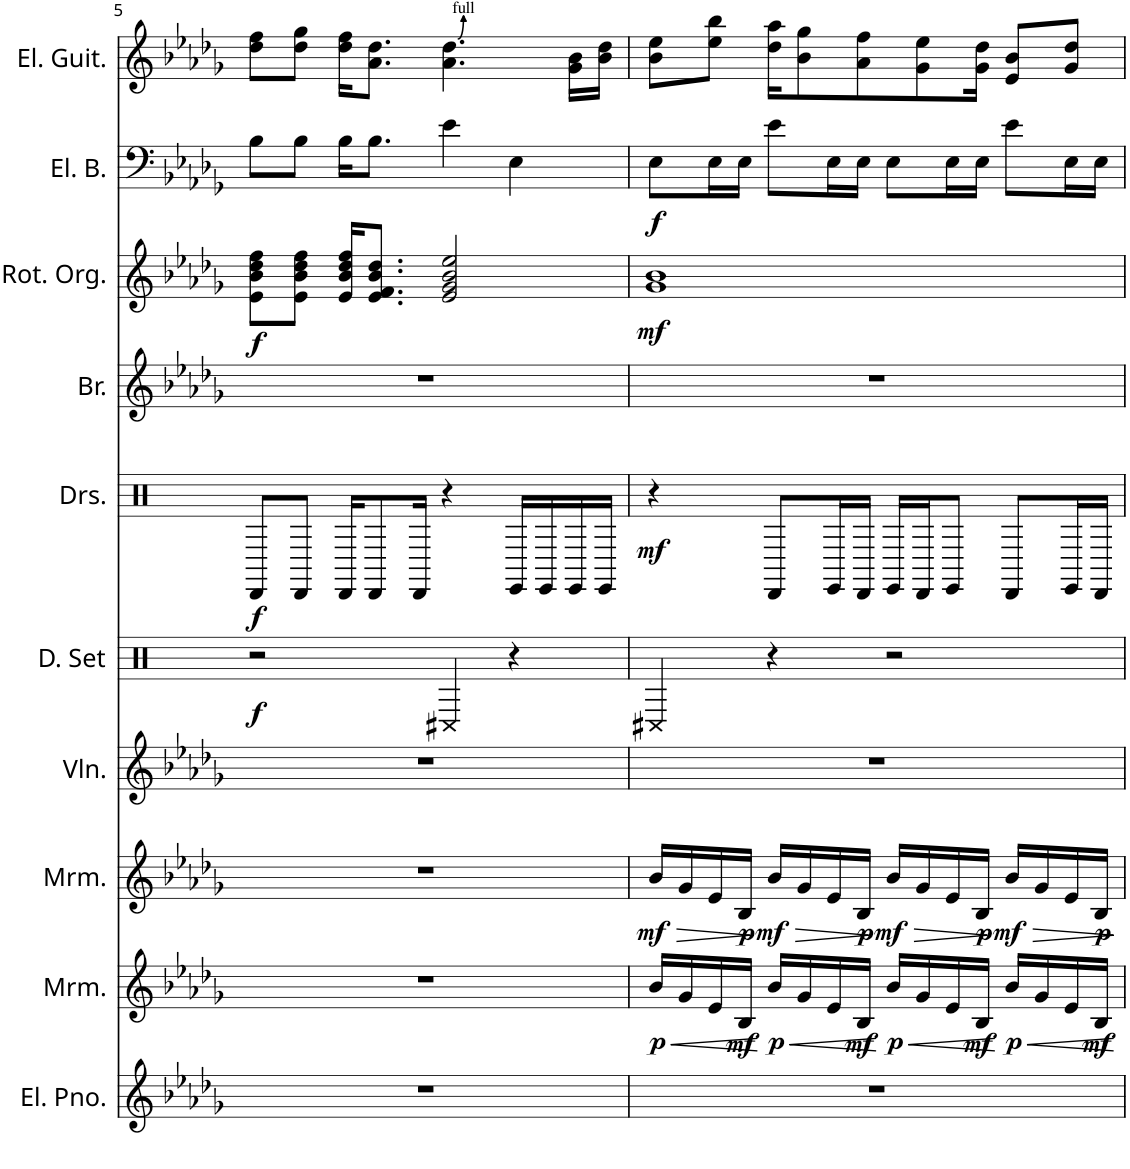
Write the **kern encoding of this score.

**kern	**kern	**dynam	**kern	**dynam	**kern	**kern	**dynam	**kern	**dynam	**kern	**kern	**dynam	**kern	**dynam	**kern
*part10	*part9	*part9	*part8	*part8	*part7	*part6	*part6	*part5	*part5	*part4	*part3	*part3	*part2	*part2	*part1
*staff10	*staff9	*staff9	*staff8	*staff8	*staff7	*staff6	*staff6	*staff5	*staff5	*staff4	*staff3	*staff3	*staff2	*staff2	*staff1
*I"エレクトリックピアノ	*I"マリンバ	*	*I"マリンバ	*	*I"ヴァイオリン	*I"ドラムセット	*	*I"ドラムセット	*	*I"金管楽器	*I"ロータリーオルガン	*	*I"エレキベース	*	*I"エレキギター
!!LO:PB:g=z
*clefG2	*clefG2	*	*clefG2	*	*clefG2	*clefX	*	*clefX	*	*clefG2	*clefG2	*	*clefF4	*	*clefG2
*k[b-e-a-d-g-]	*k[b-e-a-d-g-]	*	*k[b-e-a-d-g-]	*	*k[b-e-a-d-g-]	*k[]	*	*k[]	*	*k[b-e-a-d-g-]	*k[b-e-a-d-g-]	*	*k[b-e-a-d-g-]	*	*k[b-e-a-d-g-]
*M4/4	*M4/4	*	*M4/4	*	*M4/4	*M4/4	*	*M4/4	*	*M4/4	*M4/4	*	*M4/4	*	*M4/4
=5	=5	=5	=5	=5	=5	=5	=5	=5	=5	=5	=5	=5	=5	=5	=5
!	!	!	!	!	!	!	!LO:DY:b	!	!LO:DY:b	!	!	!LO:DY:b	!	!	!
1r	1r	.	1r	.	1r	2r	f	8DD/L	f	1r	8e-\ 8b-\ 8dd-\ 8ff\L	f	8B-\L	.	8dd-\ 8ff\L
.	.	.	.	.	.	.	.	8DD/J	.	.	8e-\ 8b-\ 8dd-\ 8ff\J	.	8B-\J	.	8dd-\ 8gg-\J
.	.	.	.	.	.	.	.	16DD/KL	.	.	16e-/ 16b-/ 16dd-/ 16ff/KL	.	16B-\KL	.	16dd-\ 16ff\KL
.	.	.	.	.	.	.	.	8DD/	.	.	8.e-/ 8.f/ 8.b-/ 8.dd-/J	.	8.B-\J	.	8.a-\ 8.dd-\J
.	.	.	.	.	.	.	.	16DD/Jk	.	.	.	.	.	.	.
.	.	.	.	.	.	4C#X/	.	4r	.	.	2e-/ 2g-/ 2b-/ 2ee-/	.	4e-\	.	4.a-\ 4.dd-\
.	.	.	.	.	.	4r	.	16EE/LL	.	.	.	.	4E-\	.	.
.	.	.	.	.	.	.	.	16EE/	.	.	.	.	.	.	.
.	.	.	.	.	.	.	.	16EE/	.	.	.	.	.	.	16g-\ 16b-\LL
.	.	.	.	.	.	.	.	16EE/JJ	.	.	.	.	.	.	16b-\ 16dd-\JJ
=6	=6	=6	=6	=6	=6	=6	=6	=6	=6	=6	=6	=6	=6	=6	=6
!	!	!LO:HP:b	!	!LO:HP:b	!	!	!	!	!	!	!	!	!	!	!
!	!	!LO:DY:n=1:b	!	!LO:DY:n=1:b	!	!	!	!	!LO:DY:b	!	!	!LO:DY:b	!	!LO:DY:b	!
1r	16b-/LL	< p	16b-/LL	> mf	1r	4C#X/	.	4r	mf	1r	1g- 1b-	mf	8E-\L	f	8b-\ 8ee-\L
.	16g-/	.	16g-/	.	.	.	.	.	.	.	.	.	.	.	.
.	16e-/	.	16e-/	.	.	.	.	.	.	.	.	.	16E-\L	.	8ee-\ 8bb-\J
!	!	!LO:DY:n=2:b	!	!LO:DY:n=2:b	!	!	!	!	!	!	!	!	!	!	!
.	16B-/JJ	mf	16B-/JJ	p	.	.	.	.	.	.	.	.	16E-\JJ	.	.
!	!	!LO:HP:n=1:b	!	!LO:HP:n=1:b	!	!	!	!	!	!	!	!	!	!	!
!	!	!LO:DY:n=3:b	!	!LO:DY:n=3:b	!	!	!	!	!	!	!	!	!	!	!
.	16b-/LL	[ < p	16b-/LL	] > mf	.	4r	.	8DD/L	.	.	.	.	8e-\L	.	16dd-\ 16aa-\KL
.	16g-/	.	16g-/	.	.	.	.	.	.	.	.	.	.	.	8b-\ 8gg-\
.	16e-/	.	16e-/	.	.	.	.	16EE/L	.	.	.	.	16E-\L	.	.
!	!	!LO:DY:n=4:b	!	!LO:DY:n=4:b	!	!	!	!	!	!	!	!	!	!	!
.	16B-/JJ	mf	16B-/JJ	p	.	.	.	16DD/JJ	.	.	.	.	16E-\JJ	.	8a-\ 8ff\
!	!	!LO:HP:n=1:b	!	!LO:HP:n=1:b	!	!	!	!	!	!	!	!	!	!	!
!	!	!LO:DY:n=5:b	!	!LO:DY:n=5:b	!	!	!	!	!	!	!	!	!	!	!
.	16b-/LL	[ < p	16b-/LL	] > mf	.	2r	.	16EE/LL	.	.	.	.	8E-\L	.	.
.	16g-/	.	16g-/	.	.	.	.	16DD/J	.	.	.	.	.	.	8g-\ 8ee-\
.	16e-/	.	16e-/	.	.	.	.	8EE/J	.	.	.	.	16E-\L	.	.
!	!	!LO:DY:n=6:b	!	!LO:DY:n=6:b	!	!	!	!	!	!	!	!	!	!	!
.	16B-/JJ	mf	16B-/JJ	p	.	.	.	.	.	.	.	.	16E-\JJ	.	16g-\ 16dd-\Jk
!	!	!LO:HP:n=1:b	!	!LO:HP:n=1:b	!	!	!	!	!	!	!	!	!	!	!
!	!	!LO:DY:n=7:b	!	!LO:DY:n=7:b	!	!	!	!	!	!	!	!	!	!	!
.	16b-/LL	[ < p	16b-/LL	] > mf	.	.	.	8DD/L	.	.	.	.	8e-\L	.	8e-/ 8b-/L
.	16g-/	.	16g-/	.	.	.	.	.	.	.	.	.	.	.	.
.	16e-/	.	16e-/	.	.	.	.	16EE/L	.	.	.	.	16E-\L	.	8g-/ 8dd-/J
!	!	!LO:DY:n=8:b	!	!LO:DY:n=8:b	!	!	!	!	!	!	!	!	!	!	!
.	16B-/JJ	mf	16B-/JJ	p	.	.	.	16DD/JJ	.	.	.	.	16E-\JJ	.	.
.	.	[	.	]	.	.	.	.	.	.	.	.	.	.	.
=	=	=	=	=	=	=	=	=	=	=	=	=	=	=	=
*-	*-	*-	*-	*-	*-	*-	*-	*-	*-	*-	*-	*-	*-	*-	*-
